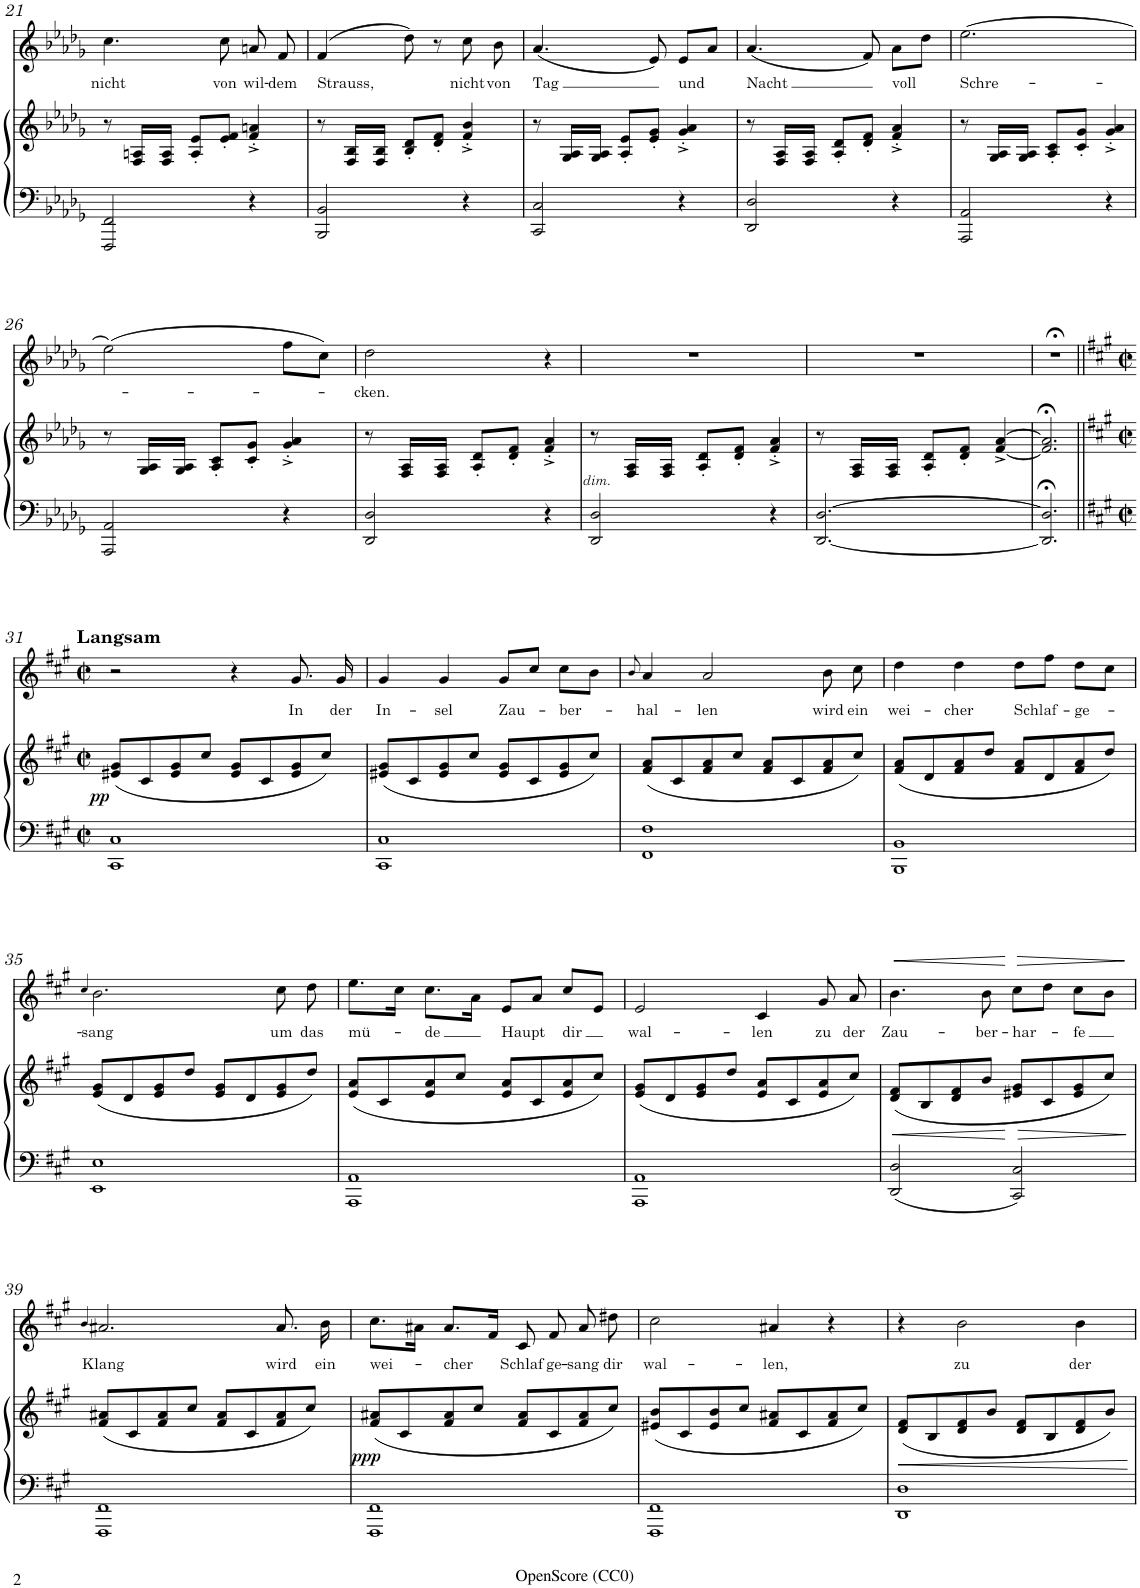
**kern	**kern	**dynam	**kern	**text	**dynam
*part2	*part2	*part2	*part1	*part1	*part1
*staff3	*staff2	*staff2/3	*staff1	*staff1	*staff1
*I"Piano	*	*	*I"Voice	*	*
*I'Pno	*	*	*	*	*
!!LO:PB:g=z
*clefF4	*clefG2	*	*clefG2	*	*
*k[b-e-a-d-g-]	*k[b-e-a-d-g-]	*	*k[b-e-a-d-g-]	*	*
*M3/4	*M3/4	*	*M3/4	*	*
=21	=21	=21	=21	=21	=21
!	!	!	!	!LO:LY:b	!
2FFF/ 2FF/	8r	.	4.cc\	nicht	.
.	16F/ 16An/LL	.	.	.	.
.	16F/ 16A/JJ	.	.	.	.
.	8A/' 8e-/'L	.	.	.	.
!	!	!	!	!LO:LY:b	!
.	8e-/' 8f/'J	.	8cc\	von	.
!	!	!	!	!LO:LY:b	!
4r	4f/'^ 4an/'^	.	8an/	wil-	.
!	!	!	!	!LO:LY:b	!
.	.	.	8f/	-dem	.
=22	=22	=22	=22	=22	=22
!	!	!	!	!LO:LY:b	!
2BBB-/ 2BB-/	8r	.	(4f/	Strauss,	.
.	16F/ 16B-/LL	.	.	.	.
.	16F/ 16B-/JJ	.	.	.	.
.	8B-/' 8d-/'L	.	8dd-\)	.	.
.	8d-/' 8f/'J	.	8r	.	.
!	!	!	!	!LO:LY:b	!
4r	4f/'^ 4b-/'^	.	8cc\	nicht	.
!	!	!	!	!LO:LY:b	!
.	.	.	8b-\	von	.
=23	=23	=23	=23	=23	=23
!	!	!	!	!LO:LY:b	!
2CC/ 2C/	8r	.	(4.a-/	Tag	.
.	16G-/ 16A-/LL	.	.	.	.
.	16G-/ 16A-/JJ	.	.	.	.
.	8A-/' 8e-/'L	.	.	.	.
.	8e-/' 8g-/'J	.	8e-/)	.	.
!	!	!	!	!LO:LY:b	!
4r	4g-/'^ 4a-/'^	.	8e-/L	und	.
.	.	.	8a-/J	.	.
=24	=24	=24	=24	=24	=24
!	!	!	!	!LO:LY:b	!
2DD-/ 2D-/	8r	.	(4.a-/	Nacht	.
.	16F/ 16A-/LL	.	.	.	.
.	16F/ 16A-/JJ	.	.	.	.
.	8A-/' 8d-/'L	.	.	.	.
.	8d-/' 8f/'J	.	8f/)	.	.
!	!	!	!	!LO:LY:b	!
4r	4f/'^ 4a-/'^	.	8a-\L	voll	.
.	.	.	8dd-\J	.	.
=25	=25	=25	=25	=25	=25
!	!	!	!	!LO:LY:b	!
2AAA-/ 2AA-/	8r	.	[2.ee-\	Schre-	.
.	16G-/ 16A-/LL	.	.	.	.
.	16G-/ 16A-/JJ	.	.	.	.
.	8A-/' 8c/'L	.	.	.	.
.	8c/' 8g-/'J	.	.	.	.
4r	4g-/'^ 4a-/'^	.	.	.	.
!!LO:LB:g=z
=26	=26	=26	=26	=26	=26
2AAA-/ 2AA-/	8r	.	(2ee-\]	.	.
.	16G-/ 16A-/LL	.	.	.	.
.	16G-/ 16A-/JJ	.	.	.	.
.	8A-/' 8c/'L	.	.	.	.
.	8c/' 8g-/'J	.	.	.	.
4r	4g-/'^ 4a-/'^	.	8ff\L	.	.
.	.	.	8cc\J)	.	.
=27	=27	=27	=27	=27	=27
!	!	!	!	!LO:LY:b	!
2DD-/ 2D-/	8r	.	2dd-\	-cken.	.
.	16F/ 16A-/LL	.	.	.	.
.	16F/ 16A-/JJ	.	.	.	.
.	8A-/' 8d-/'L	.	.	.	.
.	8d-/' 8f/'J	.	.	.	.
4r	4f/'^ 4a-/'^	.	4r	.	.
=28	=28	=28	=28	=28	=28
!	!LO:TX:b:i:t=dim.	!	!	!	!
2DD-/ 2D-/	8r	.	2.r	.	.
.	16F/ 16A-/LL	.	.	.	.
.	16F/ 16A-/JJ	.	.	.	.
.	8A-/' 8d-/'L	.	.	.	.
.	8d-/' 8f/'J	.	.	.	.
4r	4f/'^ 4a-/'^	.	.	.	.
=29	=29	=29	=29	=29	=29
[2.DD-/ [2.D-/	8r	.	2.r	.	.
.	16F/ 16A-/LL	.	.	.	.
.	16F/ 16A-/JJ	.	.	.	.
.	8A-/' 8d-/'L	.	.	.	.
.	8d-/' 8f/'J	.	.	.	.
.	[4f/^ [4a-/^	.	.	.	.
=30	=30	=30	=30	=30	=30
2.DD-/];< 2.D-/];<	2.f/];< 2.a-/];<	.	2.r;<	.	.
!!LO:LB:g=z
=31||	=31||	=31||	=31||	=31||	=31||
*k[f#c#g#]	*k[f#c#g#]	*	*k[f#c#g#]	*	*
*M2/2	*M2/2	*	*M2/2	*	*
*met(c|)	*met(c|)	*	*met(c|)	*	*
!	!	!	!LO:TX:a:B:t=Langsam	!	!
!	!	!LO:DY:b	!	!	!
1CC# 1C#	(8e#X/ 8g#/L	pp	2r	.	.
.	8c#/	.	.	.	.
.	8e#/ 8g#/	.	.	.	.
.	8cc#/J	.	.	.	.
.	8e#/ 8g#/L	.	4r	.	.
.	8c#/	.	.	.	.
!	!	!	!	!LO:LY:b	!
.	8e#/ 8g#/	.	8.g#/	In	.
.	8cc#/J)	.	.	.	.
!	!	!	!	!LO:LY:b	!
.	.	.	16g#/	der	.
=32	=32	=32	=32	=32	=32
!	!	!	!	!LO:LY:b	!
1CC# 1C#	(8e#X/ 8g#/L	.	4g#/	In-	.
.	8c#/	.	.	.	.
!	!	!	!	!LO:LY:b	!
.	8e#/ 8g#/	.	4g#/	-sel	.
.	8cc#/J	.	.	.	.
!	!	!	!	!LO:LY:b	!
.	8e#/ 8g#/L	.	8g#/L	Zau-	.
.	8c#/	.	8cc#/J	.	.
!	!	!	!	!LO:LY:b	!
.	8e#/ 8g#/	.	8cc#\L	-ber-	.
.	8cc#/J)	.	8b\J	.	.
=33	=33	=33	=33	=33	=33
.	.	.	8qb/	.	.
!	!	!	!	!LO:LY:b	!
1FF# 1F#	(8f#/ 8a/L	.	4a/	-hal-	.
.	8c#/	.	.	.	.
!	!	!	!	!LO:LY:b	!
.	8f#/ 8a/	.	2a/	-len	.
.	8cc#/J	.	.	.	.
.	8f#/ 8a/L	.	.	.	.
.	8c#/	.	.	.	.
!	!	!	!	!LO:LY:b	!
.	8f#/ 8a/	.	8b\	wird	.
!	!	!	!	!LO:LY:b	!
.	8cc#/J)	.	8cc#\	ein	.
=34	=34	=34	=34	=34	=34
!	!	!	!	!LO:LY:b	!
1BBB 1BB	(8f#/ 8a/L	.	4dd\	wei-	.
.	8d/	.	.	.	.
!	!	!	!	!LO:LY:b	!
.	8f#/ 8a/	.	4dd\	-cher	.
.	8dd/J	.	.	.	.
!	!	!	!	!LO:LY:b	!
.	8f#/ 8a/L	.	8dd\L	Schlaf-	.
.	8d/	.	8ff#\J	.	.
!	!	!	!	!LO:LY:b	!
.	8f#/ 8a/	.	8dd\L	-ge-	.
.	8dd/J)	.	8cc#\J	.	.
!!LO:LB:g=z
=35	=35	=35	=35	=35	=35
.	.	.	4qcc#/	.	.
!	!	!	!	!LO:LY:b	!
1EE 1E	(8e/ 8g#/L	.	2.b\	-sang	.
.	8d/	.	.	.	.
.	8e/ 8g#/	.	.	.	.
.	8dd/J	.	.	.	.
.	8e/ 8g#/L	.	.	.	.
.	8d/	.	.	.	.
!	!	!	!	!LO:LY:b	!
.	8e/ 8g#/	.	8cc#\	um	.
!	!	!	!	!LO:LY:b	!
.	8dd/J)	.	8dd\	das	.
=36	=36	=36	=36	=36	=36
!	!	!	!	!LO:LY:b	!
1AAA 1AA	(8e/ 8a/L	.	8.ee\L	mü-	.
.	8c#/	.	.	.	.
.	.	.	16cc#\Jk	.	.
!	!	!	!	!LO:LY:b	!
.	8e/ 8a/	.	8.cc#\L	-de	.
.	8cc#/J	.	.	.	.
.	.	.	16a\Jk	.	.
!	!	!	!	!LO:LY:b	!
.	8e/ 8a/L	.	8e/L	Haupt	.
.	8c#/	.	8a/J	.	.
!	!	!	!	!LO:LY:b	!
.	8e/ 8a/	.	8cc#/L	dir	.
.	8cc#/J)	.	8e/J	.	.
=37	=37	=37	=37	=37	=37
!	!	!	!	!LO:LY:b	!
1AAA 1AA	(8e/ 8g#/L	.	2e/	wal-	.
.	8d/	.	.	.	.
.	8e/ 8g#/	.	.	.	.
.	8dd/J	.	.	.	.
!	!	!	!	!LO:LY:b	!
.	8e/ 8a/L	.	4c#/	-len	.
.	8c#/	.	.	.	.
!	!	!	!	!LO:LY:b	!
.	8e/ 8a/	.	8g#/	zu	.
!	!	!	!	!LO:LY:b	!
.	8cc#/J)	.	8a/	der	.
=38	=38	=38	=38	=38	=38
!	!	!LO:HP:b	!	!LO:LY:b	!LO:HP:b
2DD/ 2D/	(8d/ 8f#/L	<	4.b\	Zau-	<
.	8B/	.	.	.	.
.	8d/ 8f#/	.	.	.	.
!	!	!	!	!LO:LY:b	!
.	8b/J	.	8b\	-ber-	.
!	!	!LO:HP:n=1:b	!	!LO:LY:b	!LO:HP:n=1:b
2CC#/ 2C#/	8e#X/ 8g#/L	[ >	8cc#\L	-har-	[ >
.	8c#/	.	8dd\J	.	.
!	!	!	!	!LO:LY:b	!
.	8e#/ 8g#/	.	8cc#\L	-fe	.
.	8cc#/J)	.	8b\J	.	.
.	.	]	.	.	]
!!LO:LB:g=z
=39	=39	=39	=39	=39	=39
.	.	.	4qb/	.	.
!	!	!	!	!LO:LY:b	!
1FFF# 1FF#	(8f#/ 8a#X/L	.	2.a#X/	Klang	.
.	8c#/	.	.	.	.
.	8f#/ 8a#/	.	.	.	.
.	8cc#/J	.	.	.	.
.	8f#/ 8a#/L	.	.	.	.
.	8c#/	.	.	.	.
!	!	!	!	!LO:LY:b	!
.	8f#/ 8a#/	.	8.a#/	wird	.
.	8cc#/J)	.	.	.	.
!	!	!	!	!LO:LY:b	!
.	.	.	16b\	ein	.
=40	=40	=40	=40	=40	=40
!	!	!LO:DY:b	!	!LO:LY:b	!
1FFF# 1FF#	(8f#/ 8a#X/L	ppp	8.cc#\L	wei-	.
.	8c#/	.	.	.	.
.	.	.	16a#X\Jk	.	.
!	!	!	!	!LO:LY:b	!
.	8f#/ 8a#/	.	8.a#/L	-cher	.
.	8cc#/J	.	.	.	.
.	.	.	16f#/Jk	.	.
!	!	!	!	!LO:LY:b	!
.	8f#/ 8a#/L	.	8c#/	Schlaf-	.
!	!	!	!	!LO:LY:b	!
.	8c#/	.	8f#/	-ge-	.
!	!	!	!	!LO:LY:b	!
.	8f#/ 8a#/	.	8a#/	-sang	.
!	!	!	!	!LO:LY:b	!
.	8cc#/J)	.	8dd#X\	dir	.
=41	=41	=41	=41	=41	=41
!	!	!	!	!LO:LY:b	!
1FFF# 1FF#	(8e#X/ 8b/L	.	2cc#\	wal-	.
.	8c#/	.	.	.	.
.	8e#/ 8b/	.	.	.	.
.	8cc#/J	.	.	.	.
!	!	!	!	!LO:LY:b	!
.	8f#/ 8a#X/L	.	4a#X/	-len,	.
.	8c#/	.	.	.	.
.	8f#/ 8a#/	.	4r	.	.
.	8cc#/J)	.	.	.	.
=42	=42	=42	=42	=42	=42
!	!	!LO:HP:b	!	!	!
1DD 1D	(8d/ 8f#/L	<	4r	.	.
.	8B/	.	.	.	.
!	!	!	!	!LO:LY:b	!
.	8d/ 8f#/	.	2b\	zu	.
.	8b/J	.	.	.	.
.	8d/ 8f#/L	.	.	.	.
.	8B/	.	.	.	.
!	!	!	!	!LO:LY:b	!
.	8d/ 8f#/	.	4b\	der	.
.	8b/J)	.	.	.	.
.	.	[	.	.	.
=	=	=	=	=	=
*-	*-	*-	*-	*-	*-
